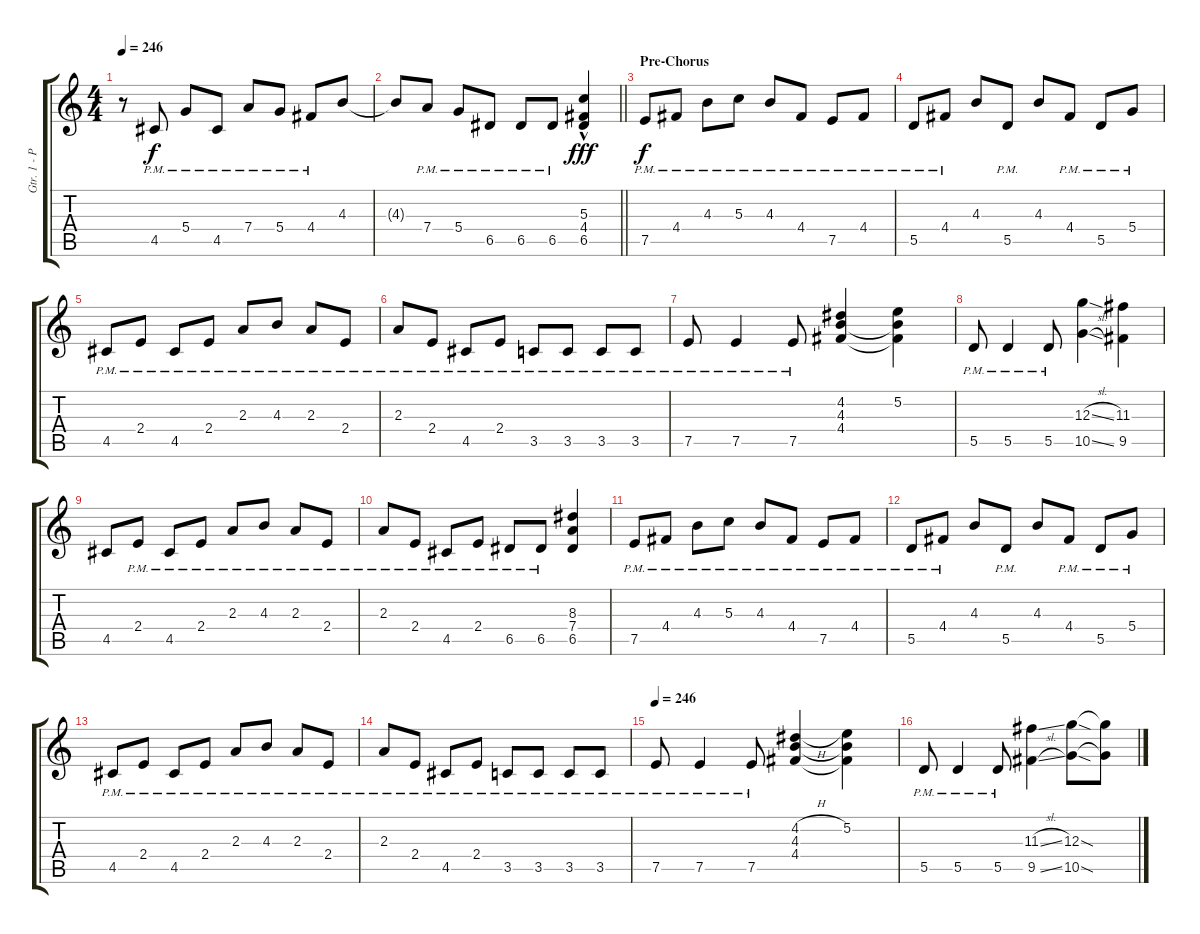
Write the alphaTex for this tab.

\track ("Gtr. 1 - Paul" "Gtr. 1 - P") {instrument distortionguitar}
\staff {score tabs}
\tuning (E4 B3 G3 D3 A2 E2) {hide}
\ts (4 4)
\tempo 246
\clef g2
\ks c
r.8{dy f} 4.5{pm}.8 5.4{pm}.8 4.5{pm}.8 7.4{pm}.8 5.4{pm}.8 4.4{pm}.8 4.3.8 |
\barLineRight lightlight
4.3{t}.8 7.4{pm}.8 5.4{pm}.8 6.5{pm}.8 6.5{pm}.8 6.5{pm}.8 (5.3 4.4 6.5{hac}).4{dy fff} |
\section ("" "Pre-Chorus")
7.5{pm}.8{dy f} 4.4{pm}.8 4.3{pm}.8 5.3{pm}.8 4.3{pm}.8 4.4{pm}.8 7.5{pm}.8 4.4{pm}.8 |
5.5{pm}.8 4.4{pm}.8 4.3.8 5.5{pm}.8 4.3.8 4.4{pm}.8 5.5{pm}.8 5.4{pm}.8 |
4.5{pm}.8 2.4{pm}.8 4.5{pm}.8 2.4{pm}.8 2.3{pm}.8 4.3{pm}.8 2.3{pm}.8 2.4{pm}.8 |
2.3{pm}.8 2.4{pm}.8 4.5{pm}.8 2.4{pm}.8 3.5{pm}.8 3.5{pm}.8 3.5{pm}.8 3.5{pm}.8 |
7.5{pm}.8 7.5{pm}.4 7.5{pm}.8 (4.2 4.3 4.4).4 (5.2 4.3{t} 4.4{t}).4 |
5.5{pm}.8 5.5{pm}.4 5.5{pm}.8 (12.3{sl} 10.5{sl}).4 (11.3 9.5).4 |
4.5.8 2.4{pm}.8 4.5{pm}.8 2.4{pm}.8 2.3{pm}.8 4.3{pm}.8 2.3{pm}.8 2.4{pm}.8 |
2.3{pm}.8 2.4{pm}.8 4.5{pm}.8 2.4{pm}.8 6.5{pm}.8 6.5{pm}.8 (8.3 7.4 6.5).4 |
7.5{pm}.8 4.4{pm}.8 4.3{pm}.8 5.3{pm}.8 4.3{pm}.8 4.4{pm}.8 7.5{pm}.8 4.4{pm}.8 |
5.5{pm}.8 4.4{pm}.8 4.3.8 5.5{pm}.8 4.3.8 4.4{pm}.8 5.5{pm}.8 5.4{pm}.8 |
4.5{pm}.8 2.4{pm}.8 4.5{pm}.8 2.4{pm}.8 2.3{pm}.8 4.3{pm}.8 2.3{pm}.8 2.4{pm}.8 |
2.3{pm}.8 2.4{pm}.8 4.5{pm}.8 2.4{pm}.8 3.5{pm}.8 3.5{pm}.8 3.5{pm}.8 3.5{pm}.8 |
\tempo 246
7.5{pm}.8 7.5{pm}.4 7.5{pm}.8 (4.2{h} 4.3 4.4).4 (5.2 4.3{t} 4.4{t}).4 |
5.5{pm}.8 5.5{pm}.4 5.5{pm}.8 (11.3{sl} 9.5{sl}).4 (12.3{sod} 10.5{sod}).8 (12.3{t} 10.5{t}).8
